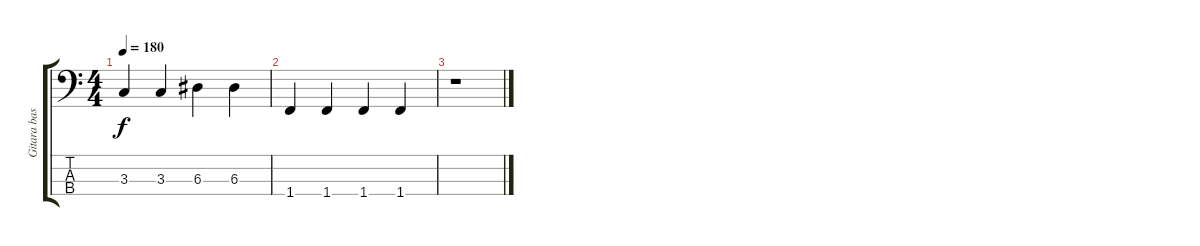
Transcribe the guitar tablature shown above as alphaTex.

\track ("Gitara basowa" "Gitara bas") {instrument electricbassfinger}
\staff {score tabs}
\tuning (G2 D2 A1 E1) {hide}
\ts (4 4)
\tempo 180
\clef f4
\ks c
3.3.4{dy f} 3.3.4 6.3.4 6.3.4 |
1.4.4 1.4.4 1.4.4 1.4.4 |
r.1
